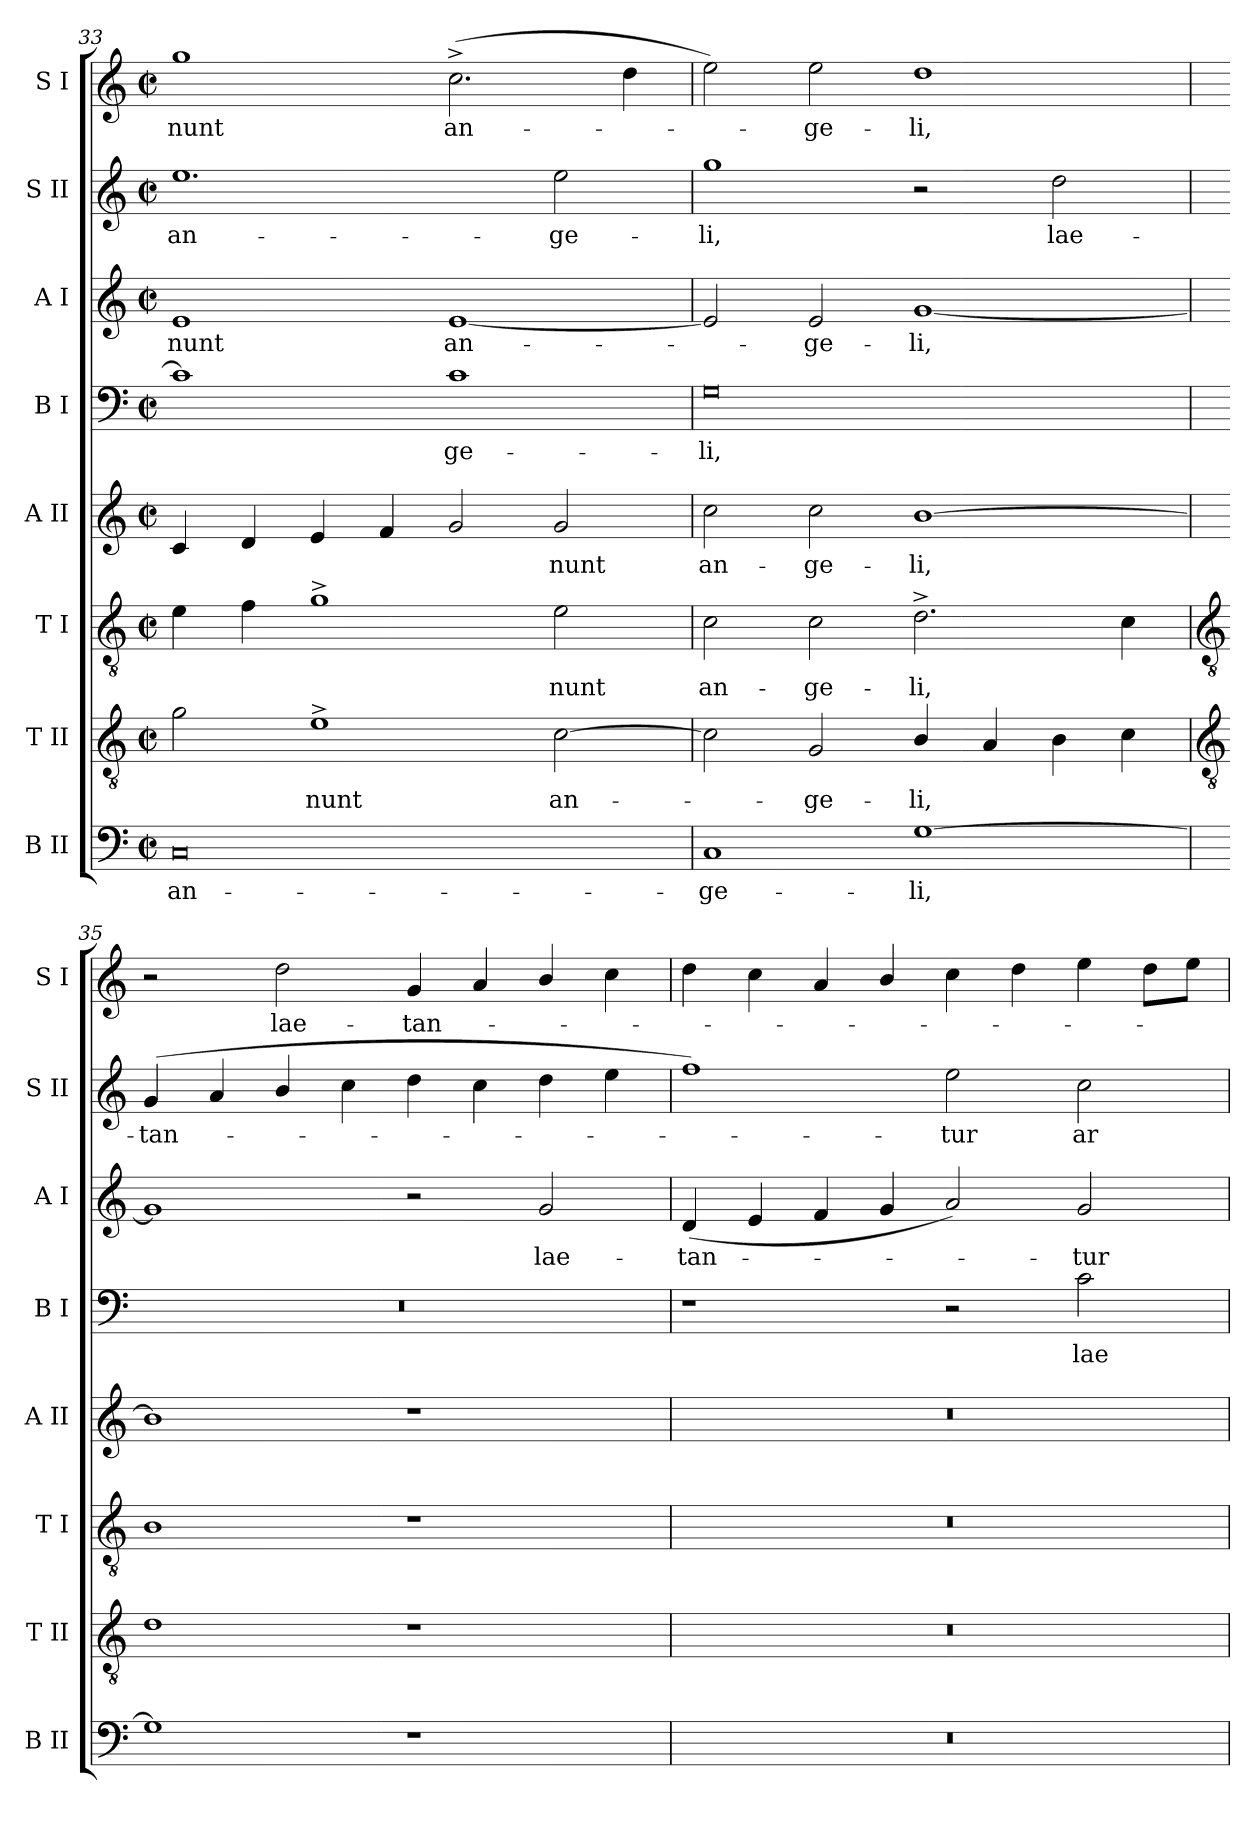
**kern	**text	**kern	**text	**kern	**text	**kern	**text	**kern	**text	**kern	**text	**kern	**text	**kern	**text
*part8	*part8	*part7	*part7	*part6	*part6	*part5	*part5	*part4	*part4	*part3	*part3	*part2	*part2	*part1	*part1
*staff8	*staff8	*staff7	*staff7	*staff6	*staff6	*staff5	*staff5	*staff4	*staff4	*staff3	*staff3	*staff2	*staff2	*staff1	*staff1
*I"B II	*	*I"T II	*	*I"T I	*	*I"A II	*	*I"B I	*	*I"A I	*	*I"S II	*	*I"S I	*
*I'B II	*	*I'T II	*	*I'T I	*	*I'A II	*	*I'B I	*	*I'A I	*	*I'S II	*	*I'S I	*
*clefF4	*	*clefGv2	*	*clefGv2	*	*clefG2	*	*clefF4	*	*clefG2	*	*clefG2	*	*clefG2	*
*k[]	*	*k[]	*	*k[]	*	*k[]	*	*k[]	*	*k[]	*	*k[]	*	*k[]	*
*C:	*	*C:	*	*C:	*	*C:	*	*C:	*	*C:	*	*C:	*	*C:	*
*M4/2	*	*M4/2	*	*M4/2	*	*M4/2	*	*M4/2	*	*M4/2	*	*M4/2	*	*M4/2	*
*met(c|)	*	*met(c|)	*	*met(c|)	*	*met(c|)	*	*met(c|)	*	*met(c|)	*	*met(c|)	*	*met(c|)	*
=33	=33	=33	=33	=33	=33	=33	=33	=33	=33	=33	=33	=33	=33	=33	=33
!	!LO:LY:b	!	!	!	!	!	!	!	!	!	!LO:LY:b	!	!LO:LY:b	!	!LO:LY:b
0C	an-	2g	.	4e	.	4c	.	1c]	.	1e	nunt	1.ee	an-	1gg	nunt
.	.	.	.	4f	.	4d	.	.	.	.	.	.	.	.	.
!	!	!	!LO:LY:b	!	!	!	!	!	!	!	!	!	!	!	!
.	.	1e^	nunt	1g^	.	4e	.	.	.	.	.	.	.	.	.
.	.	.	.	.	.	4f	.	.	.	.	.	.	.	.	.
!	!	!	!	!	!	!	!	!	!LO:LY:b	!	!LO:LY:b	!	!	!	!LO:LY:b
.	.	.	.	.	.	2g	.	1c	ge-	[1e	an-	.	.	(>2.cc^	an-
!	!	!	!LO:LY:b	!	!LO:LY:b	!	!LO:LY:b	!	!	!	!	!	!LO:LY:b	!	!
.	.	[2c	an-	2e	nunt	2g	nunt	.	.	.	.	2ee	-ge-	.	.
.	.	.	.	.	.	.	.	.	.	.	.	.	.	4dd	.
=34	=34	=34	=34	=34	=34	=34	=34	=34	=34	=34	=34	=34	=34	=34	=34
!	!LO:LY:b	!	!	!	!LO:LY:b	!	!LO:LY:b	!	!LO:LY:b	!	!	!	!LO:LY:b	!	!
1C	-ge-	2c]	.	2c	an-	2cc	an-	0G	-li,	2e]	.	1gg	-li,	2ee)	.
!	!	!	!LO:LY:b	!	!LO:LY:b	!	!LO:LY:b	!	!	!	!LO:LY:b	!	!	!	!LO:LY:b
.	.	2G	ge-	2c	-ge-	2cc	-ge-	.	.	2e	ge-	.	.	2ee	ge-
!	!LO:LY:b	!	!LO:LY:b	!	!LO:LY:b	!	!LO:LY:b	!	!	!	!LO:LY:b	!	!	!	!LO:LY:b
[1G	-li,	4B/	-li,	2.d^	-li,	[1b	-li,	.	.	[1g	-li,	2r	.	1dd	-li,
.	.	4A	.	.	.	.	.	.	.	.	.	.	.	.	.
!	!	!	!	!	!	!	!	!	!	!	!	!	!LO:LY:b	!	!
.	.	4B	.	.	.	.	.	.	.	.	.	2dd	lae-	.	.
.	.	4c	.	4c	.	.	.	.	.	.	.	.	.	.	.
!!LO:LB:g=z
=35	=35	=35	=35	=35	=35	=35	=35	=35	=35	=35	=35	=35	=35	=35	=35
*	*	*clefGv2	*	*clefGv2	*	*	*	*	*	*	*	*	*	*	*
!	!	!	!	!	!	!	!	!	!	!	!	!	!LO:LY:b	!	!
1G]	.	1d	.	1B	.	1b]	.	0r	.	1g]	.	(<4g	-tan-	2r	.
.	.	.	.	.	.	.	.	.	.	.	.	4a	.	.	.
!	!	!	!	!	!	!	!	!	!	!	!	!	!	!	!LO:LY:b
.	.	.	.	.	.	.	.	.	.	.	.	4b/	.	2dd	lae-
.	.	.	.	.	.	.	.	.	.	.	.	4cc	.	.	.
!	!	!	!	!	!	!	!	!	!	!	!	!	!	!	!LO:LY:b
1r	.	1r	.	1r	.	1r	.	.	.	2r	.	4dd	.	4g	-tan-
.	.	.	.	.	.	.	.	.	.	.	.	4cc	.	4a	.
!	!	!	!	!	!	!	!	!	!	!	!LO:LY:b	!	!	!	!
.	.	.	.	.	.	.	.	.	.	2g	lae-	4dd	.	4b/	.
.	.	.	.	.	.	.	.	.	.	.	.	4ee	.	4cc	.
=36	=36	=36	=36	=36	=36	=36	=36	=36	=36	=36	=36	=36	=36	=36	=36
!	!	!	!	!	!	!	!	!	!	!	!LO:LY:b	!	!	!	!
0r	.	0r	.	0r	.	0r	.	1r	.	(<4d	-tan-	1ff)	.	4dd	.
.	.	.	.	.	.	.	.	.	.	4e	.	.	.	4cc	.
.	.	.	.	.	.	.	.	.	.	4f	.	.	.	4a	.
.	.	.	.	.	.	.	.	.	.	4g	.	.	.	4b/	.
!	!	!	!	!	!	!	!	!	!	!	!	!	!LO:LY:b	!	!
.	.	.	.	.	.	.	.	2r	.	2a)	.	2ee	tur	4cc	.
.	.	.	.	.	.	.	.	.	.	.	.	.	.	4dd	.
!	!	!	!	!	!	!	!	!	!LO:LY:b	!	!LO:LY:b	!	!LO:LY:b	!	!
.	.	.	.	.	.	.	.	2c	lae-	2g	tur	2cc	ar-	4ee	.
.	.	.	.	.	.	.	.	.	.	.	.	.	.	8ddL	.
.	.	.	.	.	.	.	.	.	.	.	.	.	.	8eeJ	.
=	=	=	=	=	=	=	=	=	=	=	=	=	=	=	=
*-	*-	*-	*-	*-	*-	*-	*-	*-	*-	*-	*-	*-	*-	*-	*-
